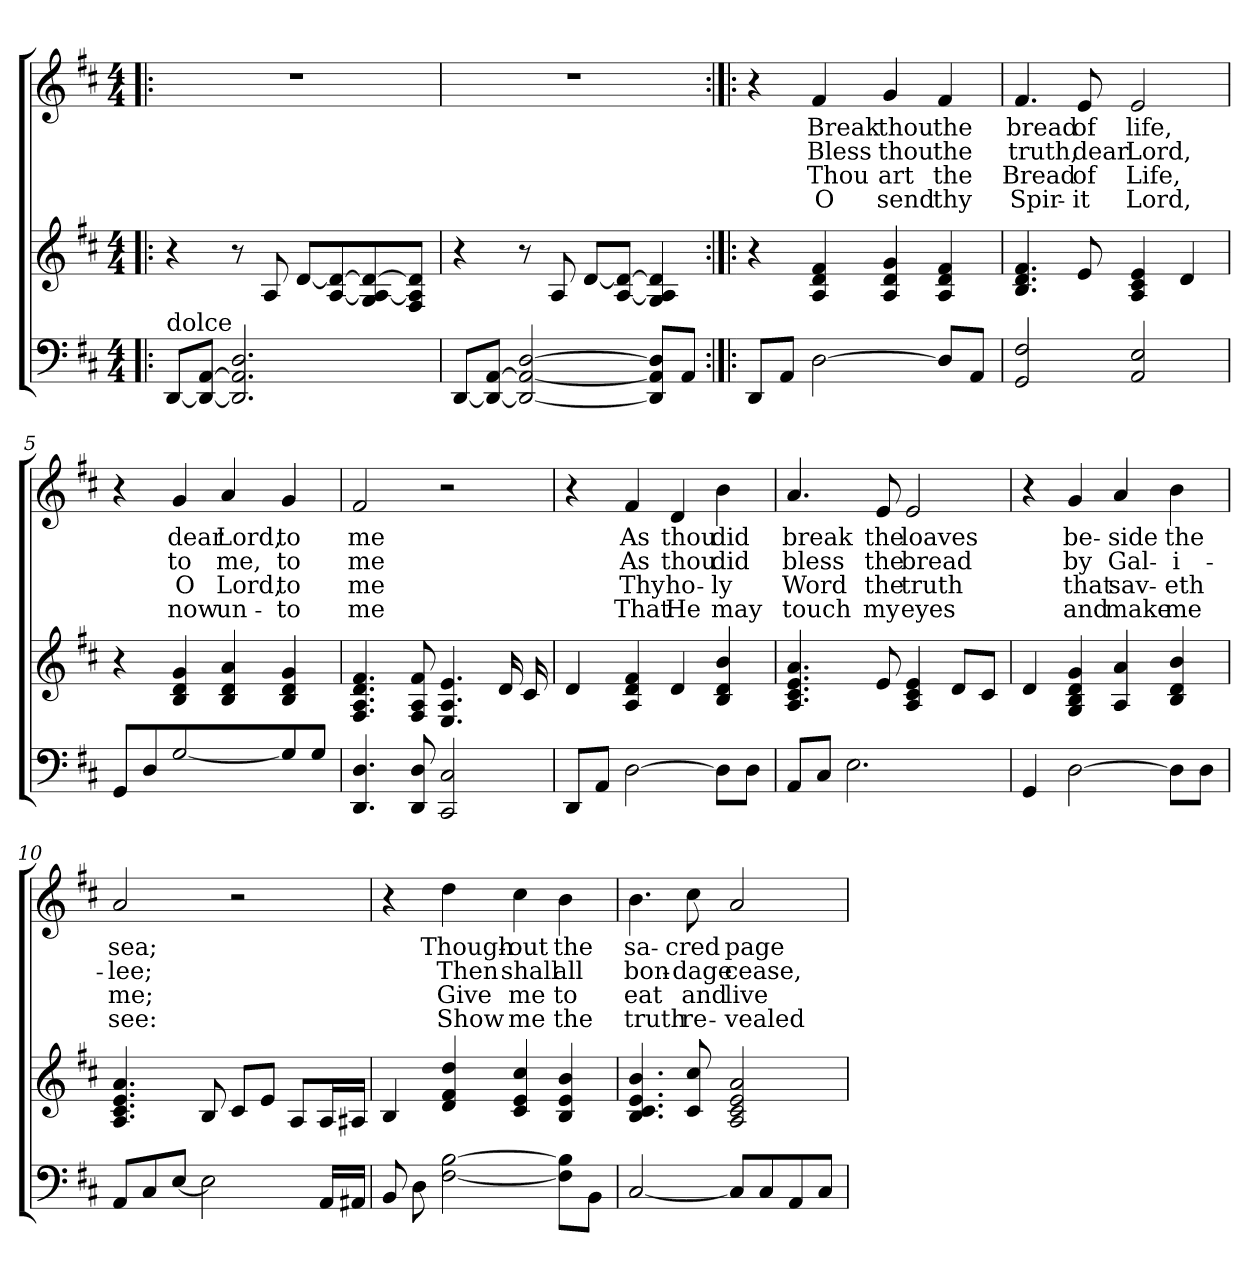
**kern	**kern	**kern	**text	**text	**text	**text
*part2	*part2	*part1	*part1	*part1	*part1	*part1
*staff3	*staff2	*staff1	*staff1	*staff1	*staff1	*staff1
*clefF4	*clefG2	*clefG2	*	*	*	*
*k[f#c#]	*k[f#c#]	*k[f#c#]	*	*	*	*
*	*	*D:	*	*	*	*
*M4/4	*M4/4	*M4/4	*	*	*	*
=1!|:	=1!|:	=1!|:	=1!|:	=1!|:	=1!|:	=1!|:
!LO:TX:a:t=dolce	!	!	!	!	!	!
[8DDL	4r	1r	.	.	.	.
8DD_ [8AAJ	.	.	.	.	.	.
2.DD] 2.AA] 2.D	8r	.	.	.	.	.
.	8A	.	.	.	.	.
.	[8dL	.	.	.	.	.
.	[8A 8d_	.	.	.	.	.
.	8G 8A_ 8d_	.	.	.	.	.
.	8F# 8A] 8d]J	.	.	.	.	.
=2	=2	=2	=2	=2	=2	=2
[8DDL	4r	1r	.	.	.	.
8DD_ [8AAJ	.	.	.	.	.	.
2DD_ 2AA_ [2D	8r	.	.	.	.	.
.	8A	.	.	.	.	.
.	[8dL	.	.	.	.	.
.	[8A 8d_J	.	.	.	.	.
8DD] 8AA] 8D]L	4G 4A] 4d]	.	.	.	.	.
8AAJ	.	.	.	.	.	.
=3:|!|:	=3:|!|:	=3:|!|:	=3:|!|:	=3:|!|:	=3:|!|:	=3:|!|:
8DDL	4r	4r	.	.	.	.
8AAJ	.	.	.	.	.	.
[2D	4A 4d 4f#	4f#	Break	Bless	Thou	O
.	4A 4d 4g	4g	thou	thou	art	send
8DL]	4A 4d 4f#	4f#	the	the	the	thy
8AAJ	.	.	.	.	.	.
=4	=4	=4	=4	=4	=4	=4
2GG 2F#	4.B 4.d 4.f#	4.f#	bread	truth,	Bread	Spir-
.	8e	8e	of	dear	of	it
2AA 2E	4A 4c# 4e	2e	life,	Lord,	Life,	Lord,
.	4d	.	.	.	.	.
!!LO:LB:g=z
=5	=5	=5	=5	=5	=5	=5
8GGL	4r	4r	.	.	.	.
8D	.	.	.	.	.	.
[2G	4B 4d 4g	4g	dear	to	O	now
.	4B 4d 4a	4a	Lord,	me,	Lord,	un-
8G]	4B 4d 4g	4g	to	to	to	to
8GJ	.	.	.	.	.	.
=6	=6	=6	=6	=6	=6	=6
4.DD 4.D	4.F# 4.A 4.d 4.f#	2f#	me	me	me	me
8DD 8D	8F# 8A 8f#	.	.	.	.	.
2CC# 2C#	4.E 4.A 4.e	2r	.	.	.	.
.	16d	.	.	.	.	.
.	16c#	.	.	.	.	.
=7	=7	=7	=7	=7	=7	=7
8DDL	4d	4r	.	.	.	.
8AAJ	.	.	.	.	.	.
[2D	4A 4d 4f#	4f#	As	As	Thy	That
.	4d	4d	thou	thou	ho-	He
8DL]	4B 4d 4b	4b	did	did	ly	may
8DJ	.	.	.	.	.	.
=8	=8	=8	=8	=8	=8	=8
8AAL	4.A 4.c# 4.e 4.a	4.a	break	bless	Word	touch
8C#J	.	.	.	.	.	.
2.E	.	.	.	.	.	.
.	8e	8e	the	the	the	my
.	4A 4c# 4e	2e	loaves	bread	truth	eyes
.	8dL	.	.	.	.	.
.	8c#J	.	.	.	.	.
!!LO:LB:g=z
=9	=9	=9	=9	=9	=9	=9
4GG	4d	4r	.	.	.	.
[2D	4G 4B 4d 4g	4g	be-	by	that	and
.	4A 4a	4a	side	Gal-	sav-	make
8DL]	4B 4d 4b	4b	the	i-	eth	me
8DJ	.	.	.	.	.	.
=10	=10	=10	=10	=10	=10	=10
8AAL	4.A 4.c# 4.e 4.a	2a	sea;	lee;	me;	see:
8C#	.	.	.	.	.	.
[8EJ	.	.	.	.	.	.
2E]	8B	.	.	.	.	.
.	8c#L	2r	.	.	.	.
.	8eJ	.	.	.	.	.
.	8AL	.	.	.	.	.
16AALL	16AL	.	.	.	.	.
16AA#JJ	16A#JJ	.	.	.	.	.
=11	=11	=11	=11	=11	=11	=11
8BB	4B	4r	.	.	.	.
8D	.	.	.	.	.	.
[2F# [2B	4d 4f# 4dd	4dd	Though-	Then	Give	Show
.	4c# 4e 4cc#	4cc#	out	shall	me	me
8F#] 8B]L	4B 4e 4b	4b	the	all	to	the
8BBJ	.	.	.	.	.	.
=12	=12	=12	=12	=12	=12	=12
[2C#	4.B 4.c# 4.e 4.b	4.b	sa-	bon-	eat	truth
.	8c# 8cc#	8cc#	cred	dage	and	re-
8C#L]	2A 2c# 2e 2a	2a	page	cease,	live	vealed
8C#	.	.	.	.	.	.
8AA	.	.	.	.	.	.
8C#J	.	.	.	.	.	.
=	=	=	=	=	=	=
*-	*-	*-	*-	*-	*-	*-
